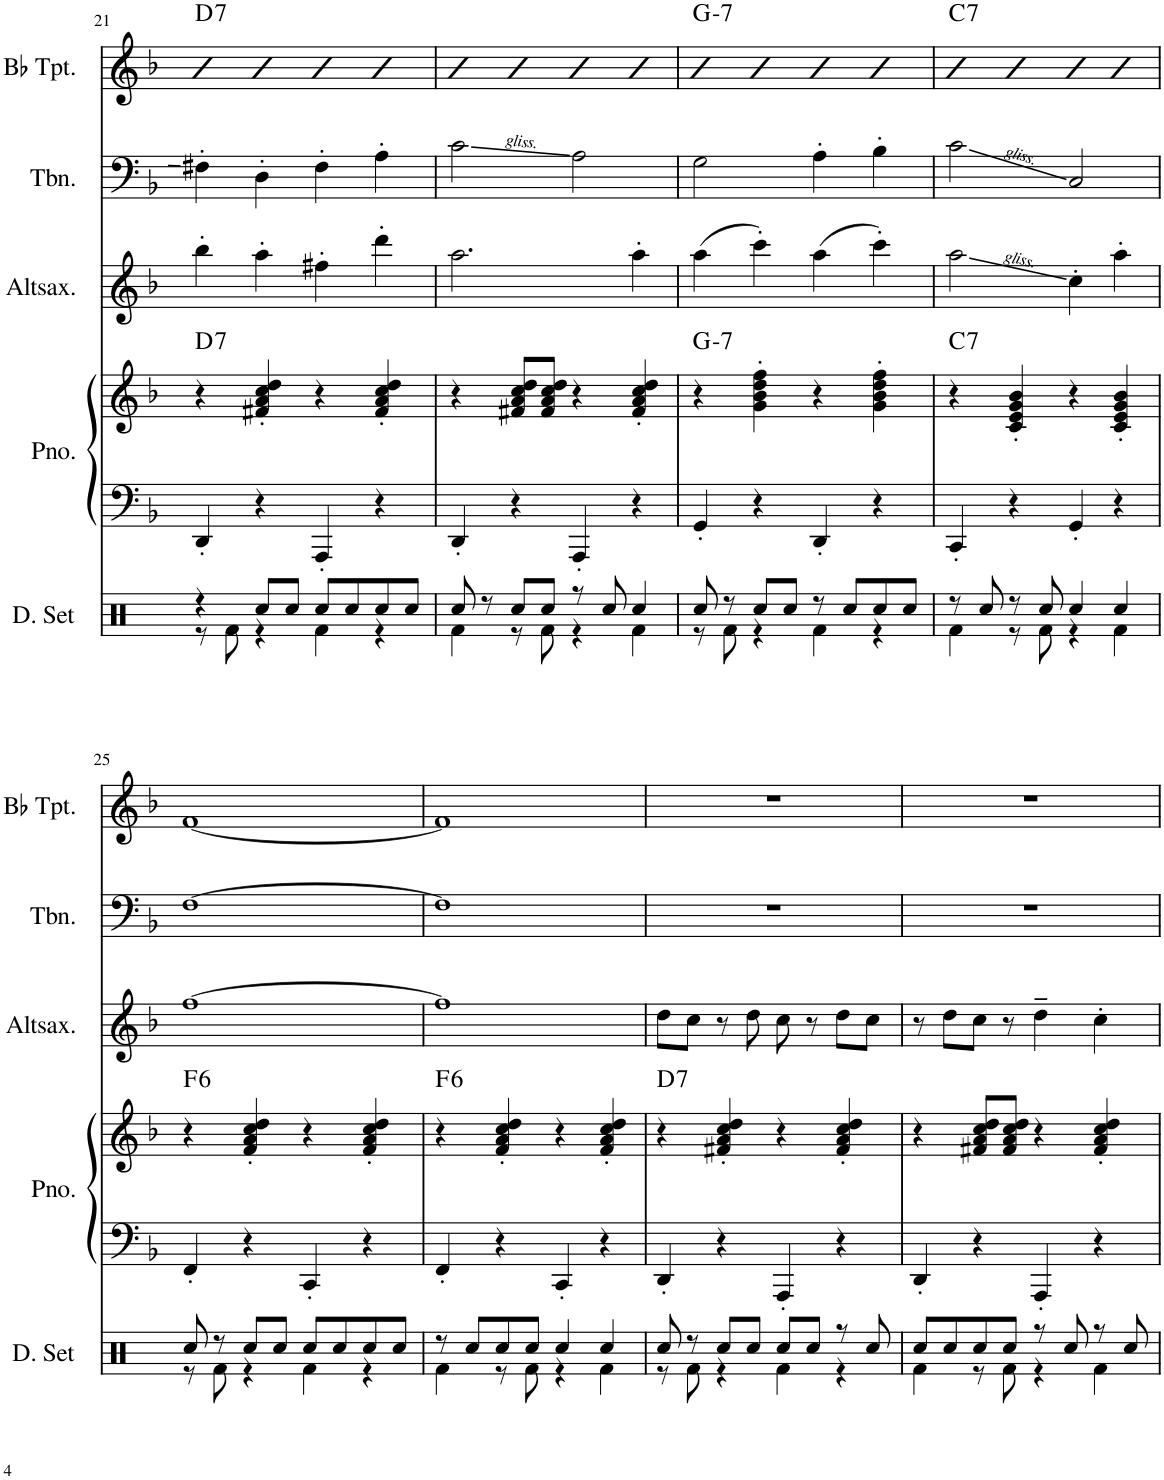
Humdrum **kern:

**kern	**kern	**kern	**harte	**kern	**harte	**kern	**kern	**kern	**kern	**kern	**harte
*part8	*part7	*part7	*part7	*part6	*part6	*part5	*part4	*part3	*part2	*part1	*part1
*staff9	*staff8	*staff7	*	*staff6	*	*staff5	*staff4	*staff3	*staff2	*staff1	*
*I"Drumset	*I"Piano	*	*	*I"Tuba	*	*I"Tenorsaxofon	*I"Altsaxofon	*I"Bb Clarinet	*I"Trombone	*I"Bb Trumpet	*
*I'D. Set	*I'Pno.	*	*	*I'Tba.	*	*I'Ten-sax.	*I'Altsax.	*I'Bb Cl.	*I'Tbn.	*I'Bb Tpt.	*
!!LO:PB:g=z
*clefX	*clefF4	*clefG2	*	*clefF4	*	*clefGv2	*clefG2	*clefG2	*clefF4	*clefG2	*
*	*	*	*	*	*	*Trd8c14	*Trd5c9	*Trd1c2	*	*Trd1c2	*
*k[]	*k[b-]	*k[b-]	*	*k[b-]	*	*k[b-]	*k[b-]	*k[b-]	*k[b-]	*k[b-]	*
*M4/4	*M4/4	*M4/4	*	*M4/4	*	*M4/4	*M4/4	*M4/4	*M4/4	*M4/4	*
=21	=21	=21	=21	=21	=21	=21	=21	=21	=21	=21	=21
*^	*	*	*	*	*	*	*	*	*	*	*
!	!	!	!	!LO:H:kt=7	!	!LO:H:kt=7	!	!	!	!	!	!LO:H:kt=7
4r	8r	4DD'/	4r	D:7	4FF#X	D:7	4bb-'	4bb-'\	4bb-'	4F#X'\	4a	D:7
.	8Rf\	.	.	.	.	.	.	.	.	.	.	.
8Rcc/L	4r	4r	4f#X/' 4a/' 4cc/' 4dd/'	.	4DD	.	4aa'	4aa'\	4aa'	4D'\	4a	.
8Rcc/J	.	.	.	.	.	.	.	.	.	.	.	.
8Rcc/L	4Rf\	4AAA'/	4r	.	4FF#	.	4ff#X'	4ff#X'\	4ff#X'	4F#'\	4a	.
8Rcc/	.	.	.	.	.	.	.	.	.	.	.	.
8Rcc/	4r	4r	4f#/' 4a/' 4cc/' 4dd/'	.	4CC#X	.	4ddd'	4ddd'\	4ddd'	4A'\	4a	.
8Rcc/J	.	.	.	.	.	.	.	.	.	.	.	.
=22	=22	=22	=22	=22	=22	=22	=22	=22	=22	=22	=22	=22
8Rcc/	4Rf\	4DD'/	4r	.	4DD	.	2.aa	2.aa\	2.aa	2c\	4a	.
8r	.	.	.	.	.	.	.	.	.	.	.	.
8Rcc/L	8r	4r	8f#X/ 8a/ 8cc/ 8dd/L	.	4FF#X	.	.	.	.	.	4a	.
8Rcc/J	8Rf\	.	8f#/ 8a/ 8cc/ 8dd/J	.	.	.	.	.	.	.	.	.
8r	4r	4AAA'/	4r	.	4AA	.	.	.	.	2A\	4a	.
8Rcc/	.	.	.	.	.	.	.	.	.	.	.	.
4Rcc/	4Rf\	4r	4f#/' 4a/' 4cc/' 4dd/'	.	4FF#	.	4aa'	4aa'\	4aa'	.	4a	.
=23	=23	=23	=23	=23	=23	=23	=23	=23	=23	=23	=23	=23
!	!	!	!	!LO:H:kt=7	!	!LO:H:kt=7	!	!	!	!	!	!LO:H:kt=7
8Rcc/	8r	4GG'/	4r	G:min7	4GG	G:min7	(4aa	(4aa\	(4aa	2G\	4a	G:min7
8r	8Rf\	.	.	.	.	.	.	.	.	.	.	.
8Rcc/L	4r	4r	4g\' 4b-\' 4dd\' 4ff\'	.	4BBB-	.	4ccc')	4ccc'\)	4ccc')	.	4a	.
8Rcc/J	.	.	.	.	.	.	.	.	.	.	.	.
8r	4Rf\	4DD'/	4r	.	4DD	.	(4aa	(4aa\	(4aa	4A'\	4a	.
8Rcc/L	.	.	.	.	.	.	.	.	.	.	.	.
8Rcc/	4r	4r	4g\' 4b-\' 4dd\' 4ff\'	.	4GG	.	4ccc')	4ccc'\)	4ccc')	4B-'\	4a	.
8Rcc/J	.	.	.	.	.	.	.	.	.	.	.	.
=24	=24	=24	=24	=24	=24	=24	=24	=24	=24	=24	=24	=24
!	!	!	!	!LO:H:kt=7	!	!LO:H:kt=7	!	!	!	!	!	!LO:H:kt=7
8r	4Rf\	4CC'/	4r	C:7	4C	C:7	2aa	2aa\	2aa	2c\	4a	C:7
8Rcc/	.	.	.	.	.	.	.	.	.	.	.	.
8r	8r	4r	4c/' 4e/' 4g/' 4b-/'	.	4BB-	.	.	.	.	.	4a	.
8Rcc/	8Rf\	.	.	.	.	.	.	.	.	.	.	.
4Rcc/	4r	4GG'/	4r	.	4AA	.	4cc'	4cc'\	4cc'	2C/	4a	.
4Rcc/	4Rf\	4r	4c/' 4e/' 4g/' 4b-/'	.	4GG	.	4aa'	4aa'\	4aa'	.	4a	.
!!LO:LB:g=z
=25	=25	=25	=25	=25	=25	=25	=25	=25	=25	=25	=25	=25
!	!	!	!	!LO:H:kt=6	!	!LO:H:kt=6	!	!	!	!	!	!
8Rcc/	8r	4FF'/	4r	F:maj6	4FF	F:maj6	[1ff	[1ff	[1ff	[1F	[1f	.
8r	8Rf\	.	.	.	.	.	.	.	.	.	.	.
8Rcc/L	4r	4r	4f/' 4a/' 4cc/' 4dd/'	.	4AA	.	.	.	.	.	.	.
8Rcc/J	.	.	.	.	.	.	.	.	.	.	.	.
8Rcc/L	4Rf\	4CC'/	4r	.	4CC	.	.	.	.	.	.	.
8Rcc/	.	.	.	.	.	.	.	.	.	.	.	.
8Rcc/	4r	4r	4f/' 4a/' 4cc/' 4dd/'	.	4FF	.	.	.	.	.	.	.
8Rcc/J	.	.	.	.	.	.	.	.	.	.	.	.
=26	=26	=26	=26	=26	=26	=26	=26	=26	=26	=26	=26	=26
!	!	!	!	!LO:H:kt=6	!	!	!	!	!	!	!	!
8r	4Rf\	4FF'/	4r	F:maj6	4AA	.	1ff]	1ff]	1ff]	1F]	1f]	.
8Rcc/L	.	.	.	.	.	.	.	.	.	.	.	.
8Rcc/	8r	4r	4f/' 4a/' 4cc/' 4dd/'	.	4FF	.	.	.	.	.	.	.
8Rcc/J	8Rf\	.	.	.	.	.	.	.	.	.	.	.
4Rcc/	4r	4CC'/	4r	.	4EE	.	.	.	.	.	.	.
4Rcc/	4Rf\	4r	4f/' 4a/' 4cc/' 4dd/'	.	4EE-X	.	.	.	.	.	.	.
=27	=27	=27	=27	=27	=27	=27	=27	=27	=27	=27	=27	=27
!	!	!	!	!LO:H:kt=7	!	!LO:H:kt=7	!	!	!	!	!	!
8Rcc/	8r	4DD'/	4r	D:7	4DD	D:7	8dd\L	8dd\L	8dd\L	1r	1r	.
8r	8Rf\	.	.	.	.	.	8cc\J	8cc\J	8cc\J	.	.	.
8Rcc/L	4r	4r	4f#X/' 4a/' 4cc/' 4dd/'	.	4FF#X	.	8r	8r	8r	.	.	.
8Rcc/J	.	.	.	.	.	.	8dd	8dd\	8dd	.	.	.
8Rcc/L	4Rf\	4AAA'/	4r	.	4AA	.	8cc	8cc\	8cc	.	.	.
8Rcc/J	.	.	.	.	.	.	8r	8r	8r	.	.	.
8r	4r	4r	4f#/' 4a/' 4cc/' 4dd/'	.	4CC#X	.	8dd\L	8dd\L	8dd\L	.	.	.
8Rcc/	.	.	.	.	.	.	8cc\J	8cc\J	8cc\J	.	.	.
=28	=28	=28	=28	=28	=28	=28	=28	=28	=28	=28	=28	=28
8Rcc/L	4Rf\	4DD'/	4r	.	4DD	.	8r	8r	8r	1r	1r	.
8Rcc/	.	.	.	.	.	.	8dd	8dd\L	8dd	.	.	.
8Rcc/	8r	4r	8f#X/ 8a/ 8cc/ 8dd/L	.	4AA	.	8cc	8cc\J	8cc	.	.	.
8Rcc/J	8Rf\	.	8f#/ 8a/ 8cc/ 8dd/J	.	.	.	8r	8r	8r	.	.	.
8r	4r	4AAA'/	4r	.	4GG	.	4dd~	4dd~\	4dd~	.	.	.
8Rcc/	.	.	.	.	.	.	.	.	.	.	.	.
8r	4Rf\	4r	4f#/' 4a/' 4cc/' 4dd/'	.	4FF#X	.	4cc'	4cc'\	4cc'	.	.	.
8Rcc/	.	.	.	.	.	.	.	.	.	.	.	.
*v	*v	*	*	*	*	*	*	*	*	*	*	*
=	=	=	=	=	=	=	=	=	=	=	=
*-	*-	*-	*-	*-	*-	*-	*-	*-	*-	*-	*-
